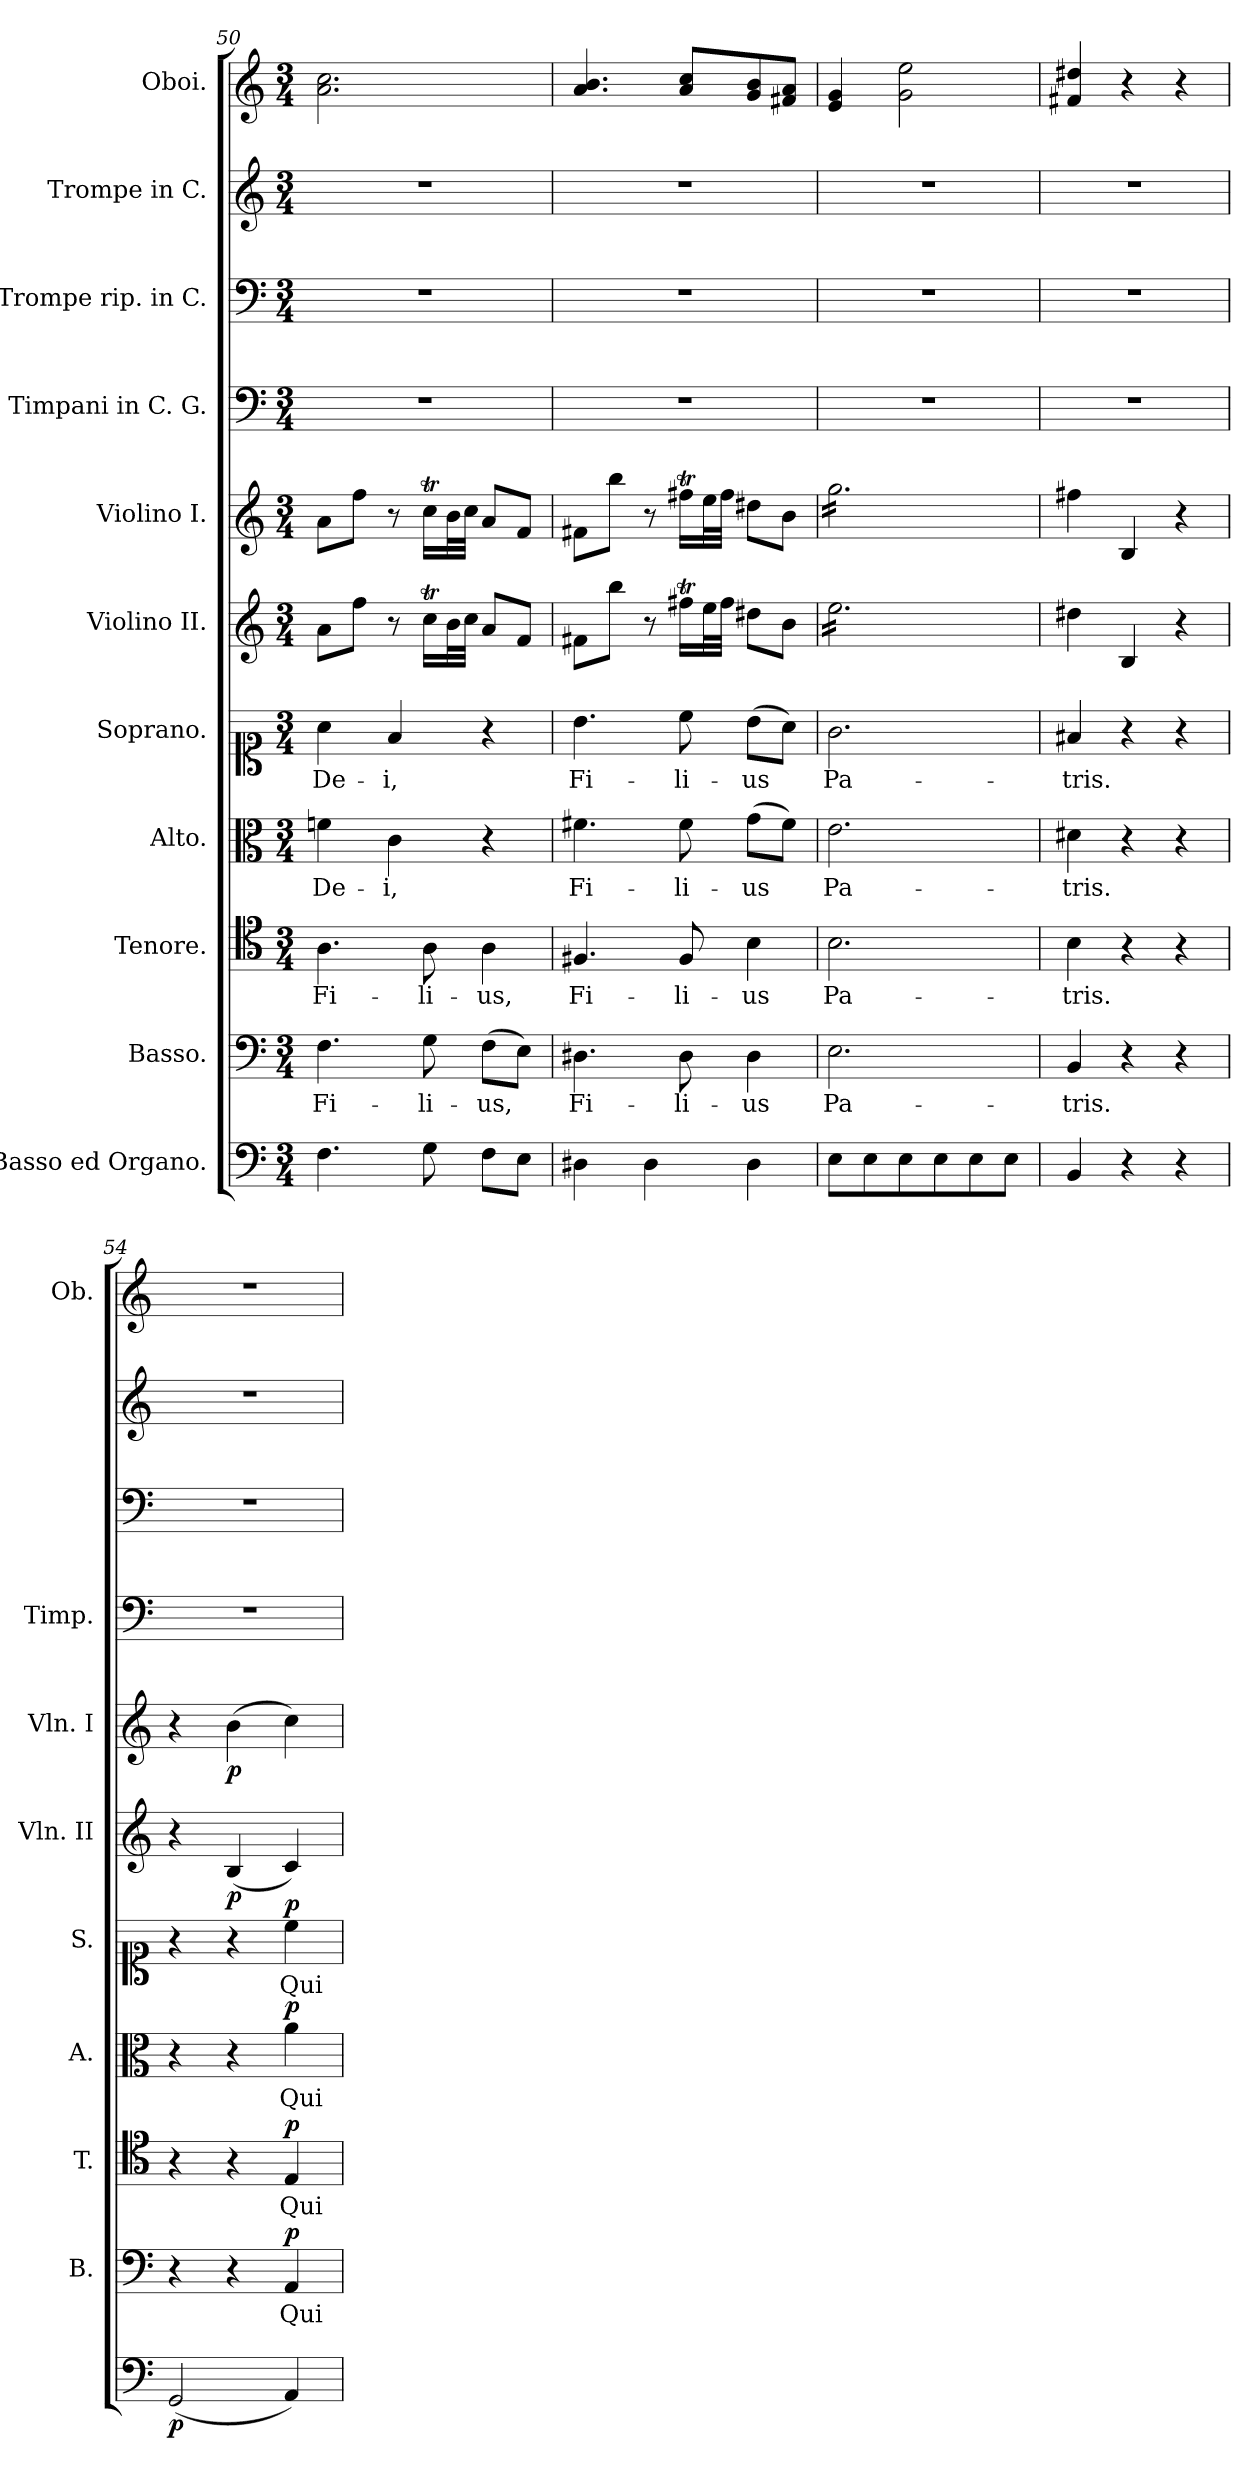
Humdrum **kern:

**kern	**dynam	**kern	**text	**dynam	**kern	**text	**dynam	**kern	**text	**dynam	**kern	**text	**dynam	**kern	**dynam	**kern	**dynam	**kern	**kern	**kern	**kern
*part11	*part11	*part10	*part10	*part10	*part9	*part9	*part9	*part8	*part8	*part8	*part7	*part7	*part7	*part6	*part6	*part5	*part5	*part4	*part3	*part2	*part1
*staff11	*staff11	*staff10	*staff10	*staff10	*staff9	*staff9	*staff9	*staff8	*staff8	*staff8	*staff7	*staff7	*staff7	*staff6	*staff6	*staff5	*staff5	*staff4	*staff3	*staff2	*staff1
*I"Basso ed  Organo.	*	*I"Basso.	*	*	*I"Tenore.	*	*	*I"Alto.	*	*	*I"Soprano.	*	*	*I"Violino II.	*	*I"Violino I.	*	*I"Timpani in C. G.	*I"Trompe rip. in C.	*I"Trompe in C.	*I"Oboi.
*	*	*I'B.	*	*	*I'T.	*	*	*I'A.	*	*	*I'S.	*	*	*I'Vln. II	*	*I'Vln. I	*	*I'Timp.	*	*	*I'Ob.
*clefF4	*	*clefF4	*	*	*clefC4	*	*	*clefC3	*	*	*clefC1	*	*	*clefG2	*	*clefG2	*	*clefF4	*clefF4	*clefG2	*clefG2
*k[]	*	*k[]	*	*	*k[]	*	*	*k[]	*	*	*k[]	*	*	*k[]	*	*k[]	*	*k[]	*k[]	*k[]	*k[]
*M3/4	*	*M3/4	*	*	*M3/4	*	*	*M3/4	*	*	*M3/4	*	*	*M3/4	*	*M3/4	*	*M3/4	*M3/4	*M3/4	*M3/4
=50	=50	=50	=50	=50	=50	=50	=50	=50	=50	=50	=50	=50	=50	=50	=50	=50	=50	=50	=50	=50	=50
!	!	!	!LO:LY:b	!	!	!LO:LY:b	!	!	!LO:LY:b	!	!	!LO:LY:b	!	!	!	!	!	!	!	!	!
4.F\	.	4.F\	Fi-	.	4.A\	Fi-	.	4fn\	De-	.	4a\	De-	.	8a\L	.	8a\L	.	2.r	2.r	2.r	2.a\ 2.cc\
.	.	.	.	.	.	.	.	.	.	.	.	.	.	8ff\J	.	8ff\J	.	.	.	.	.
!	!	!	!	!	!	!	!	!	!LO:LY:b	!	!	!LO:LY:b	!	!	!	!	!	!	!	!	!
.	.	.	.	.	.	.	.	4c\	-i,	.	4f/	-i,	.	8r	.	8r	.	.	.	.	.
!	!	!	!LO:LY:b	!	!	!LO:LY:b	!	!	!	!	!	!	!	!	!	!	!	!	!	!	!
8G\	.	8G\	-li-	.	8A\	-li-	.	.	.	.	.	.	.	16ccT\LL	.	16ccT\LL	.	.	.	.	.
.	.	.	.	.	.	.	.	.	.	.	.	.	.	32b\L	.	32b\L	.	.	.	.	.
.	.	.	.	.	.	.	.	.	.	.	.	.	.	32cc\JJJ	.	32cc\JJJ	.	.	.	.	.
!	!	!	!LO:LY:b	!	!	!LO:LY:b	!	!	!	!	!	!	!	!	!	!	!	!	!	!	!
8F\L	.	(>8F\L	-us,	.	4A\	-us,	.	4r	.	.	4r	.	.	8a/L	.	8a/L	.	.	.	.	.
8E\J	.	8E\J)	.	.	.	.	.	.	.	.	.	.	.	8f/J	.	8f/J	.	.	.	.	.
=51	=51	=51	=51	=51	=51	=51	=51	=51	=51	=51	=51	=51	=51	=51	=51	=51	=51	=51	=51	=51	=51
!	!	!	!LO:LY:b	!	!	!LO:LY:b	!	!	!LO:LY:b	!	!	!LO:LY:b	!	!	!	!	!	!	!	!	!
4D#X\	.	4.D#X\	Fi-	.	4.F#X/	Fi-	.	4.f#X\	Fi-	.	4.b\	Fi-	.	8f#X\L	.	8f#X\L	.	2.r	2.r	2.r	4.a/ 4.b/
.	.	.	.	.	.	.	.	.	.	.	.	.	.	8bb\J	.	8bb\J	.	.	.	.	.
4D#\	.	.	.	.	.	.	.	.	.	.	.	.	.	8r	.	8r	.	.	.	.	.
!	!	!	!LO:LY:b	!	!	!LO:LY:b	!	!	!LO:LY:b	!	!	!LO:LY:b	!	!	!	!	!	!	!	!	!
.	.	8D#\	-li-	.	8F#/	-li-	.	8f#\	-li-	.	8cc\	-li-	.	16ff#Xt\LL	.	16ff#Xt\LL	.	.	.	.	8a/ 8cc/L
.	.	.	.	.	.	.	.	.	.	.	.	.	.	32ee\L	.	32ee\L	.	.	.	.	.
.	.	.	.	.	.	.	.	.	.	.	.	.	.	32ff#\JJJ	.	32ff#\JJJ	.	.	.	.	.
!	!	!	!LO:LY:b	!	!	!LO:LY:b	!	!	!LO:LY:b	!	!	!LO:LY:b	!	!	!	!	!	!	!	!	!
4D#\	.	4D#\	-us	.	4B\	-us	.	(>8g\L	-us	.	(>8b\L	-us	.	8dd#X\L	.	8dd#X\L	.	.	.	.	8g/ 8b/
.	.	.	.	.	.	.	.	8f#\J)	.	.	8a\J)	.	.	8b\J	.	8b\J	.	.	.	.	8f#X/ 8a/J
=52	=52	=52	=52	=52	=52	=52	=52	=52	=52	=52	=52	=52	=52	=52	=52	=52	=52	=52	=52	=52	=52
!	!	!	!LO:LY:b	!	!	!LO:LY:b	!	!	!LO:LY:b	!	!	!LO:LY:b	!	!	!	!	!	!	!	!	!
*	*	*	*	*	*	*	*	*	*	*	*	*	*	*tremolo	*	*	*	*	*	*	*
*	*	*	*	*	*	*	*	*	*	*	*	*	*	*	*	*tremolo	*	*	*	*	*
8E\L	.	2.E\	Pa-	.	2.B\	Pa-	.	2.e\	Pa-	.	2.g\	Pa-	.	16ee\LL	.	16gg\LL	.	2.r	2.r	2.r	4e/ 4g/
.	.	.	.	.	.	.	.	.	.	.	.	.	.	16ee\	.	16gg\	.	.	.	.	.
8E\	.	.	.	.	.	.	.	.	.	.	.	.	.	16ee\	.	16gg\	.	.	.	.	.
.	.	.	.	.	.	.	.	.	.	.	.	.	.	16ee\	.	16gg\	.	.	.	.	.
8E\	.	.	.	.	.	.	.	.	.	.	.	.	.	16ee\	.	16gg\	.	.	.	.	2g\ 2ee\
.	.	.	.	.	.	.	.	.	.	.	.	.	.	16ee\	.	16gg\	.	.	.	.	.
8E\	.	.	.	.	.	.	.	.	.	.	.	.	.	16ee\	.	16gg\	.	.	.	.	.
.	.	.	.	.	.	.	.	.	.	.	.	.	.	16ee\	.	16gg\	.	.	.	.	.
8E\	.	.	.	.	.	.	.	.	.	.	.	.	.	16ee\	.	16gg\	.	.	.	.	.
.	.	.	.	.	.	.	.	.	.	.	.	.	.	16ee\	.	16gg\	.	.	.	.	.
8E\J	.	.	.	.	.	.	.	.	.	.	.	.	.	16ee\	.	16gg\	.	.	.	.	.
.	.	.	.	.	.	.	.	.	.	.	.	.	.	16ee\JJ	.	16gg\JJ	.	.	.	.	.
*	*	*	*	*	*	*	*	*	*	*	*	*	*	*	*	*Xtremolo	*	*	*	*	*
*	*	*	*	*	*	*	*	*	*	*	*	*	*	*Xtremolo	*	*	*	*	*	*	*
=53	=53	=53	=53	=53	=53	=53	=53	=53	=53	=53	=53	=53	=53	=53	=53	=53	=53	=53	=53	=53	=53
!	!	!	!LO:LY:b	!	!	!LO:LY:b	!	!	!LO:LY:b	!	!	!LO:LY:b	!	!	!	!	!	!	!	!	!
4BB/	.	4BB/	-tris.	.	4B\	-tris.	.	4d#X\	-tris.	.	4f#X/	-tris.	.	4dd#X\	.	4ff#X\	.	2.r	2.r	2.r	4f#X/ 4dd#X/
4r	.	4r	.	.	4r	.	.	4r	.	.	4r	.	.	4B/	.	4B/	.	.	.	.	4r
4r	.	4r	.	.	4r	.	.	4r	.	.	4r	.	.	4r	.	4r	.	.	.	.	4r
!!LO:LB:g=z
=54	=54	=54	=54	=54	=54	=54	=54	=54	=54	=54	=54	=54	=54	=54	=54	=54	=54	=54	=54	=54	=54
!	!LO:DY:b	!	!	!	!	!	!	!	!	!	!	!	!	!	!	!	!	!	!	!	!
(<2GG/	p	4r	.	.	4r	.	.	4r	.	.	4r	.	.	4r	.	4r	.	2.r	2.r	2.r	2.r
!	!	!	!	!	!	!	!	!	!	!	!	!	!	!	!LO:DY:b	!	!LO:DY:b	!	!	!	!
.	.	4r	.	.	4r	.	.	4r	.	.	4r	.	.	(<4B/	p	(>4b\	p	.	.	.	.
!	!	!	!LO:LY:b	!LO:DY:a	!	!LO:LY:b	!LO:DY:a	!	!LO:LY:b	!LO:DY:a	!	!LO:LY:b	!LO:DY:a	!	!	!	!	!	!	!	!
4AA/)	.	4AA/	Qui	p	4E/	Qui	p	4a\	Qui	p	4cc\	Qui	p	4c/)	.	4cc\)	.	.	.	.	.
=	=	=	=	=	=	=	=	=	=	=	=	=	=	=	=	=	=	=	=	=	=
*-	*-	*-	*-	*-	*-	*-	*-	*-	*-	*-	*-	*-	*-	*-	*-	*-	*-	*-	*-	*-	*-
